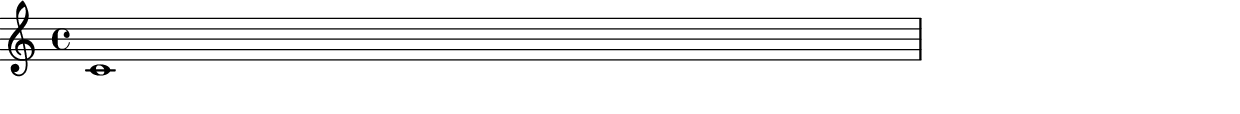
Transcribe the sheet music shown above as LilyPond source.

%% Generated by lilypond-book
%% Options: [exampleindent=10.16\mm,indent=0\mm,line-width=160\mm,paper-height=845.047\pt,paper-width=597.508\pt,papersize='(cons (* 597.508 pt) (* 845.047 pt))]
\include "lilypond-book-preamble.ly"


% ****************************************************************
% Start cut-&-pastable-section
% ****************************************************************

#(ly:set-option 'eps-box-padding 3.000000)



\paper {
  #(set-paper-size '(cons (* 597.508 pt) (* 845.047 pt)))
  indent = 0\mm
  line-width = 160\mm
  % offset the left padding, also add 1mm as lilypond creates cropped
  % images with a little space on the right
  line-width = #(- line-width (* mm  3.000000) (* mm 1))
}

\layout {
  
}




% ****************************************************************
% ly snippet:
% ****************************************************************
\sourcefilename "/lilypond-2.25.15/input/regression/instrument-name-hara-kiri.ly"
\sourcefileline 0
\version "2.21.0"

\header {
  texidoc = "Instrument names are removed when the staves are
killed off.

In this example, the second staff (marked by the bar number 2)
disappears, as does the instrument name."
}
        
\new PianoStaff <<
  \new Staff {
    \override Staff.VerticalAxisGroup.remove-empty = ##t  
    \set PianoStaff.instrumentName = "up"
    \set PianoStaff.shortInstrumentName = "u"
    c'1\break R
  }
>>



% ****************************************************************
% end ly snippet
% ****************************************************************
